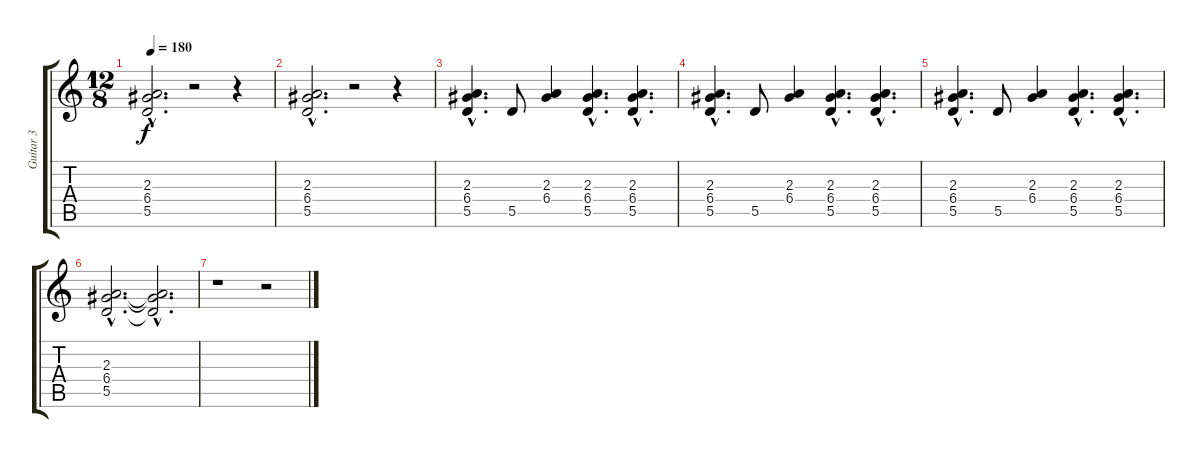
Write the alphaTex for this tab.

\track ("Guitar 3" "Guitar 3") {instrument distortionguitar}
\staff {score tabs}
\tuning (E4 B3 G3 D3 A2 D2) {hide}
\ts (12 8)
\tempo 180
\clef g2
\ks c
(2.3{hac} 6.4{hac} 5.5{hac}).2{d dy f} r.2 r.4 |
(2.3{hac} 6.4{hac} 5.5{hac}).2{d} r.2 r.4 |
(2.3{hac} 6.4{hac} 5.5{hac}).4{d} 5.5.8 (2.3 6.4).4 (2.3{hac} 6.4{hac} 5.5{hac}).4{d} (2.3{hac} 6.4{hac} 5.5{hac}).4{d} |
(2.3{hac} 6.4{hac} 5.5{hac}).4{d} 5.5.8 (2.3 6.4).4 (2.3{hac} 6.4{hac} 5.5{hac}).4{d} (2.3{hac} 6.4{hac} 5.5{hac}).4{d} |
(2.3{hac} 6.4{hac} 5.5{hac}).4{d} 5.5.8 (2.3 6.4).4 (2.3{hac} 6.4{hac} 5.5{hac}).4{d} (2.3{hac} 6.4{hac} 5.5{hac}).4{d} |
(2.3{hac} 6.4{hac} 5.5{hac}).2{d} (2.3{hac t} 6.4{hac t} 5.5{hac t}).2{d} |
r.1 r.2
